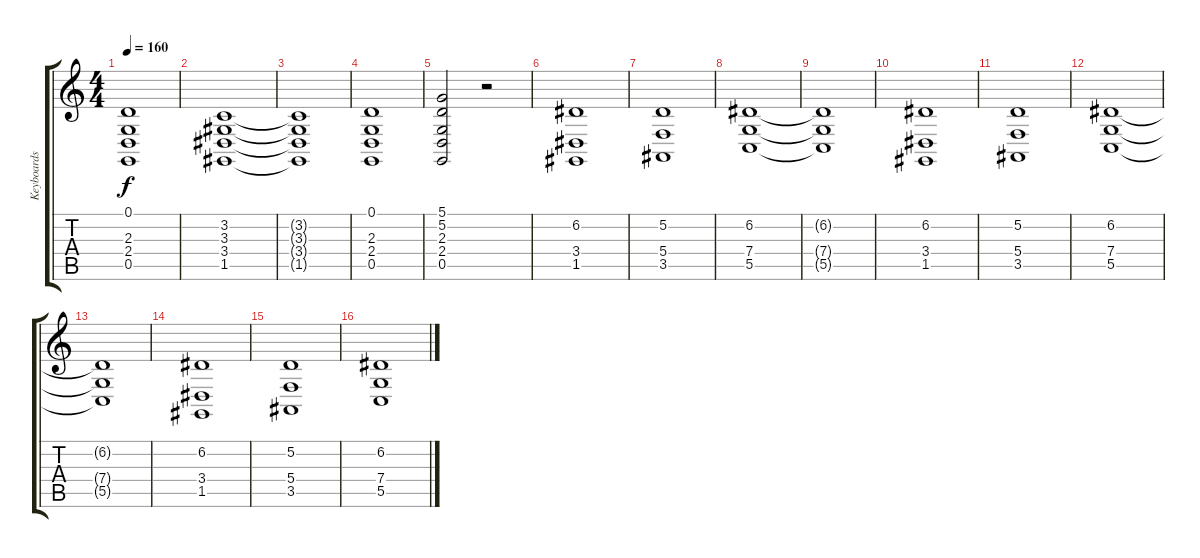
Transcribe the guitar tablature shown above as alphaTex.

\track ("Keyboards" "Keyboards") {instrument stringensemble1}
\staff {score tabs}
\tuning (D4 A3 F3 C3 G2 C2) {hide}
\ts (4 4)
\tempo 160
\clef g2
\ks c
(0.1 2.3 2.4 0.5).1{dy f} |
(3.2 3.3 3.4 1.5).1 |
(3.2{t} 3.3{t} 3.4{t} 1.5{t}).1 |
(0.1 2.3 2.4 0.5).1 |
(5.1 5.2 2.3 2.4 0.5).2 r.2 |
(6.2 3.4 1.5).1 |
(5.2 5.4 3.5).1 |
(6.2 7.4 5.5).1 |
(6.2{t} 7.4{t} 5.5{t}).1 |
(6.2 3.4 1.5).1 |
(5.2 5.4 3.5).1 |
(6.2 7.4 5.5).1 |
(6.2{t} 7.4{t} 5.5{t}).1 |
(6.2 3.4 1.5).1 |
(5.2 5.4 3.5).1 |
(6.2 7.4 5.5).1
